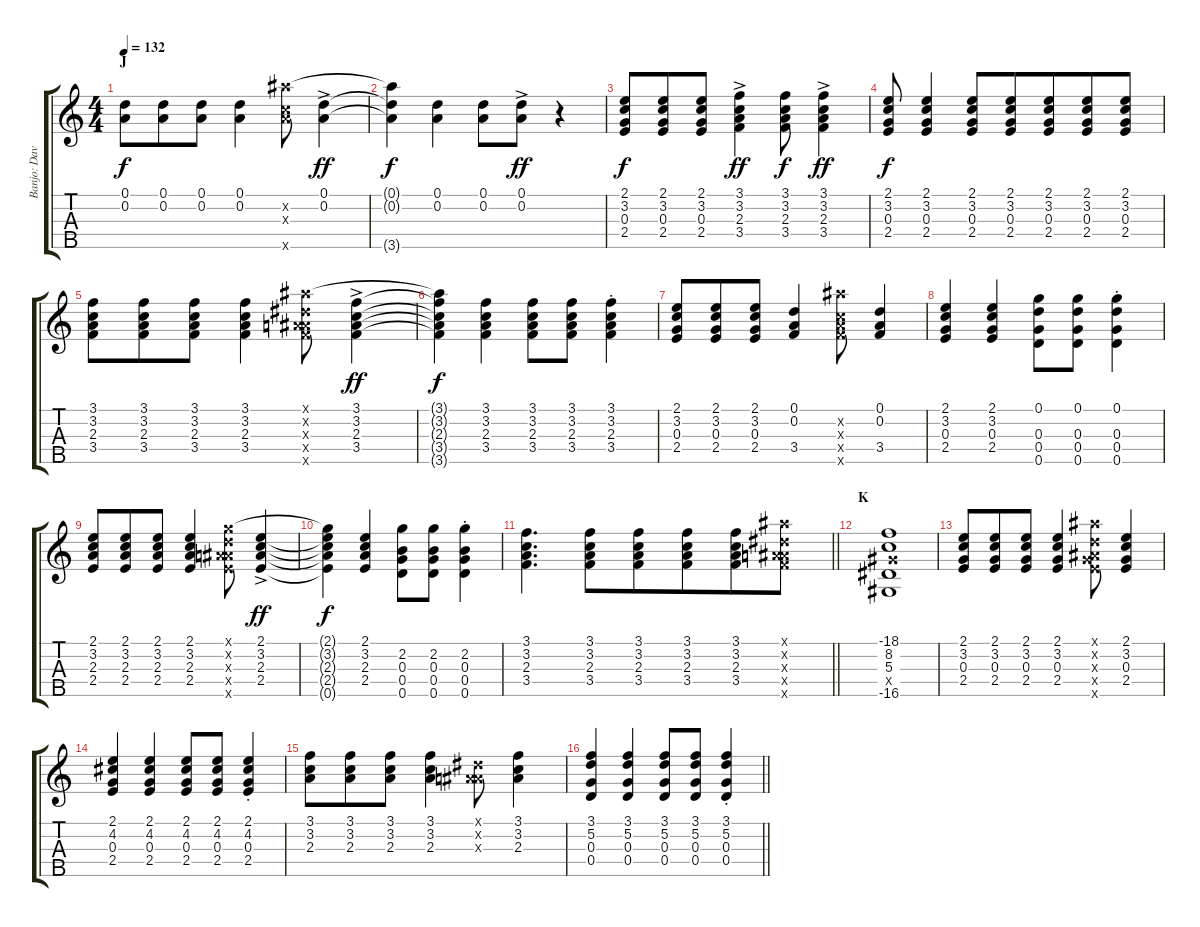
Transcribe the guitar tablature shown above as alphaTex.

\track ("Banjo: Davey Johnstone" "Banjo: Dav") {instrument banjo}
\staff {score tabs}
\tuning (D4 A3 G3 D3 G4) {hide}
\displaytranspose 12
\ts (4 4)
\section ("" "J")
\tempo 132
\clef g2
\ks c
(0.1 0.2).8{dy f} (0.1 0.2).8{beam merge} (0.1 0.2).8 (0.1 0.2).4 (3.2{x} 2.3{x} 3.5{x}).8 (0.1{ac} 0.2{ac}).4{dy ff} |
(0.1{t} 0.2{t} 3.5{t}).4{dy f} (0.1 0.2).4 (0.1 0.2).8 (0.1{ac} 0.2{ac}).8{dy ff} r.4 |
(2.1 3.2 0.3 2.4).8{dy f} (2.1 3.2 0.3 2.4).8{beam merge} (2.1 3.2 0.3 2.4).8 (3.1{ac} 3.2{ac} 2.3{ac} 3.4{ac}).4{dy ff} (3.1 3.2 2.3 3.4).8{dy f} (3.1{ac} 3.2{ac} 2.3{ac} 3.4{ac}).4{dy ff} |
(2.1 3.2 0.3 2.4).8{dy f} (2.1 3.2 0.3 2.4).4 (2.1 3.2 0.3 2.4).8{beam merge} (2.1 3.2 0.3 2.4).8 (2.1 3.2 0.3 2.4).8{beam merge} (2.1 3.2 0.3 2.4).8 (2.1 3.2 0.3 2.4).8 |
(3.1 3.2 2.3 3.4).8 (3.1 3.2 2.3 3.4).8{beam merge} (3.1 3.2 2.3 3.4).8 (3.1 3.2 2.3 3.4).4 (1.1{x} 1.2{x} 2.3{x} 3.4{x} 3.5{x}).8 (3.1{ac} 3.2{ac} 2.3{ac} 3.4{ac}).4{dy ff} |
(3.1{t} 3.2{t} 2.3{t} 3.4{t} 3.5{t}).4{dy f} (3.1 3.2 2.3 3.4).4 (3.1 3.2 2.3 3.4).8 (3.1 3.2 2.3 3.4).8{beam merge} (3.1{st} 3.2{st} 2.3{st} 3.4{st}).4 |
(2.1 3.2 0.3 2.4).8 (2.1 3.2 0.3 2.4).8{beam merge} (2.1 3.2 0.3 2.4).8 (0.1 0.2 3.4).4 (3.2{x} 2.3{x} 3.4{x} 3.5{x}).8 (0.1 0.2 3.4).4 |
(2.1 3.2 0.3 2.4).4 (2.1 3.2 0.3 2.4).4 (0.1 0.3 0.4 0.5).8 (0.1 0.3 0.4 0.5).8{beam merge} (0.1{st} 0.3{st} 0.4{st} 0.5{st}).4 |
(2.1 3.2 2.3 2.4).8 (2.1 3.2 2.3 2.4).8{beam merge} (2.1 3.2 2.3 2.4).8 (2.1 3.2 2.3 2.4).4 (0.1{x} 1.2{x} 2.3{x} 2.4{x} 0.5{x}).8 (2.1{ac} 3.2{ac} 2.3{ac} 2.4{ac}).4{dy ff} |
(2.1{t} 3.2{t} 2.3{t} 2.4{t} 0.5{t}).4{dy f} (2.1 3.2 2.3 2.4).4 (2.2 0.3 0.4 0.5).8 (2.2 0.3 0.4 0.5).8{beam merge} (2.2{st} 0.3{st} 0.4{st} 0.5{st}).4 |
\barLineRight lightlight
(3.1 3.2 2.3 3.4).4{d} (3.1 3.2 2.3 3.4).8{beam merge} (3.1 3.2 2.3 3.4).8 (3.1 3.2 2.3 3.4).8{beam merge} (3.1 3.2 2.3 3.4).8 (1.1{x} 1.2{x} 2.3{x} 3.4{x} 3.5{x}).8 |
\section ("" "K")
(-18.1 8.2 5.3 6.4{x} -16.5).1 |
(2.1 3.2 0.3 2.4).8 (2.1 3.2 0.3 2.4).8{beam merge} (2.1 3.2 0.3 2.4).8 (2.1 3.2 0.3 2.4).4 (0.1{x} 1.2{x} 0.3{x} 2.4{x} 3.5{x}).8 (2.1 3.2 0.3 2.4).4 |
(2.1 4.2 0.3 2.4).4 (2.1 4.2 0.3 2.4).4 (2.1 4.2 0.3 2.4).8 (2.1 4.2 0.3 2.4).8{beam merge} (2.1{st} 4.2{st} 0.3{st} 2.4{st}).4 |
(3.1 3.2 2.3).8 (3.1 3.2 2.3).8{beam merge} (3.1 3.2 2.3).8 (3.1 3.2 2.3).4 (1.1{x} 1.2{x} 2.3{x}).8 (3.1 3.2 2.3).4 |
\barLineRight lightlight
(3.1 5.2 0.3 0.4).4 (3.1 5.2 0.3 0.4).4 (3.1 5.2 0.3 0.4).8 (3.1 5.2 0.3 0.4).8{beam merge} (3.1{st} 5.2{st} 0.3{st} 0.4{st}).4
